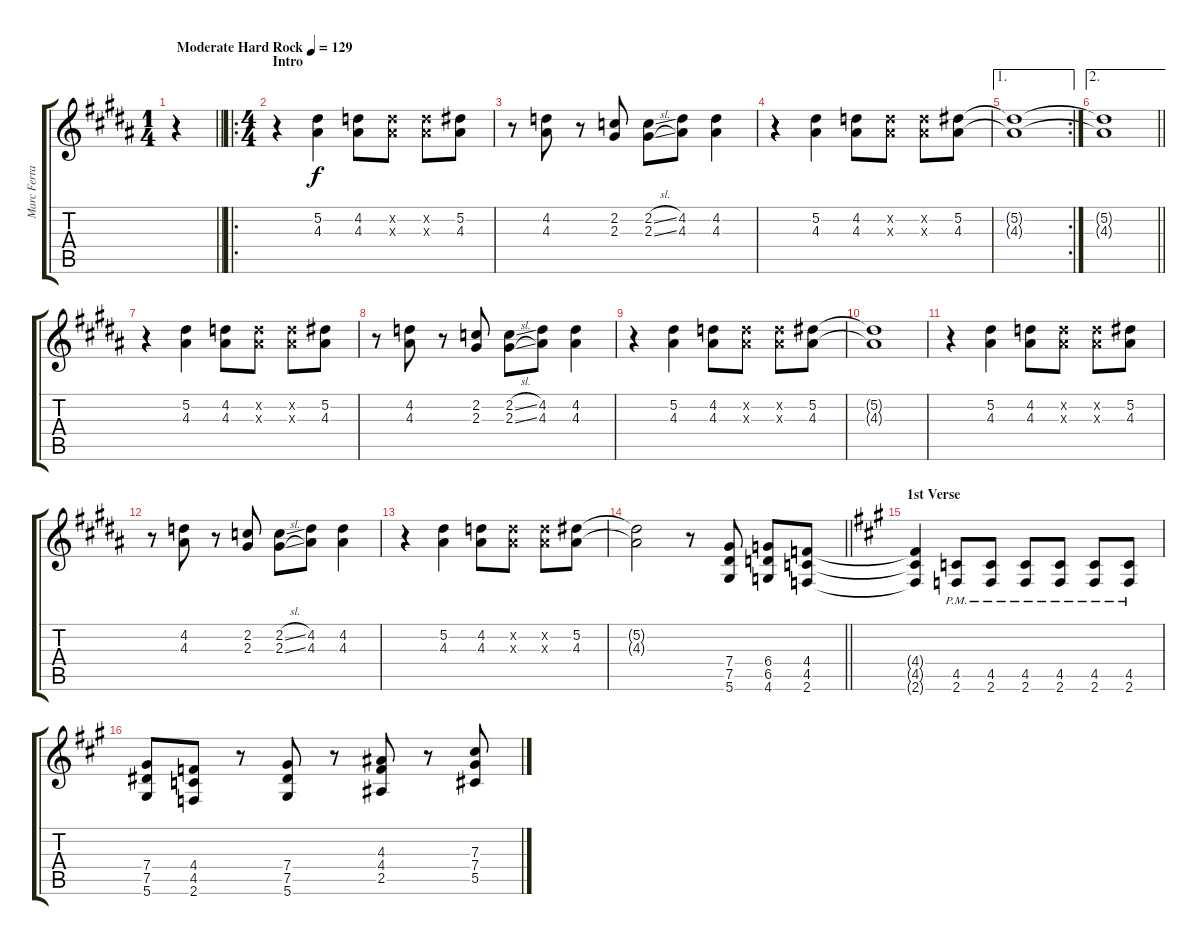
\track ("Marc Ferrari" "Marc Ferra") {instrument overdrivenguitar}
\staff {score tabs}
\tuning (Eb4 Bb3 Gb3 Db3 Ab2 Eb2) {hide}
\ts (1 4)
\tempo (129 "Moderate Hard Rock")
\clef g2
\barLineRight lightlight
\ks b
r.4{dy f instrument overdrivenguitar} |
\ro
\ts (4 4)
\section ("" "Intro")
r.4 (5.2 4.3).4 (4.2 4.3).8 (4.2{x} 4.3{x}).8 (4.2{x} 4.3{x}).8 (5.2 4.3).8 |
r.8 (4.2 4.3).8 r.8 (2.2 2.3).8 (2.2{sl} 2.3{sl}).8 (4.2 4.3).8 (4.2 4.3).4 |
r.4 (5.2 4.3).4 (4.2 4.3).8 (4.2{x} 4.3{x}).8 (4.2{x} 4.3{x}).8 (5.2 4.3).8 |
\ae 1
\rc 2
(5.2{t} 4.3{t}).1 |
\ae 2
\barLineRight lightlight
(5.2{t} 4.3{t}).1 |
r.4 (5.2 4.3).4 (4.2 4.3).8 (4.2{x} 4.3{x}).8 (4.2{x} 4.3{x}).8 (5.2 4.3).8 |
r.8 (4.2 4.3).8 r.8 (2.2 2.3).8 (2.2{sl} 2.3{sl}).8 (4.2 4.3).8 (4.2 4.3).4 |
r.4 (5.2 4.3).4 (4.2 4.3).8 (4.2{x} 4.3{x}).8 (4.2{x} 4.3{x}).8 (5.2 4.3).8 |
(5.2{t} 4.3{t}).1 |
r.4 (5.2 4.3).4 (4.2 4.3).8 (4.2{x} 4.3{x}).8 (4.2{x} 4.3{x}).8 (5.2 4.3).8 |
r.8 (4.2 4.3).8 r.8 (2.2 2.3).8 (2.2{sl} 2.3{sl}).8 (4.2 4.3).8 (4.2 4.3).4 |
r.4 (5.2 4.3).4 (4.2 4.3).8 (4.2{x} 4.3{x}).8 (4.2{x} 4.3{x}).8 (5.2 4.3).8 |
\barLineRight lightlight
(5.2{t} 4.3{t}).2 r.8 (7.4 7.5 5.6).8 (6.4 6.5 4.6).8 (4.4 4.5 2.6).8 |
\section ("" "1st Verse")
\ks a
(4.4{t} 4.5{t} 2.6{t}).4 (4.5{pm} 2.6{pm}).8 (4.5{pm} 2.6{pm}).8 (4.5{pm} 2.6{pm}).8 (4.5{pm} 2.6{pm}).8 (4.5{pm} 2.6{pm}).8 (4.5{pm} 2.6{pm}).8 |
(7.4 7.5 5.6).8 (4.4 4.5 2.6).8 r.8 (7.4 7.5 5.6).8 r.8 (4.3 4.4 2.5).8 r.8 (7.3 7.4 5.5).8
